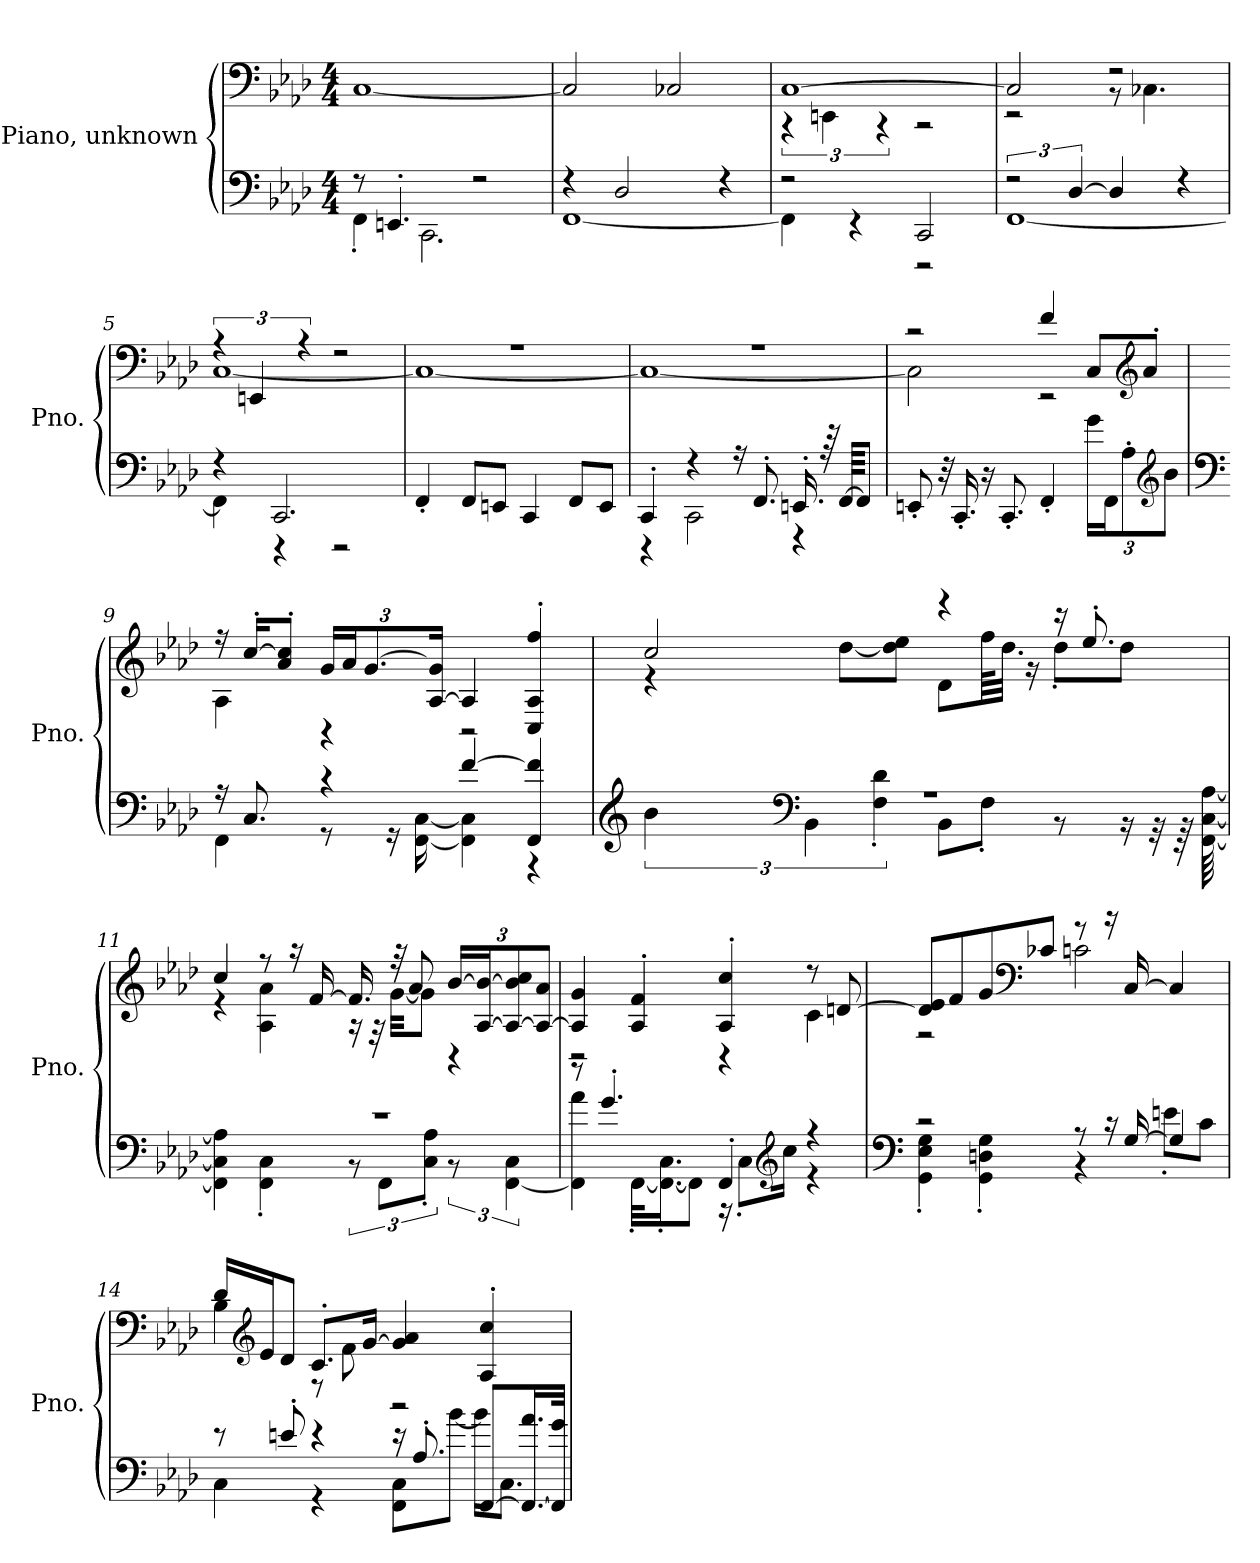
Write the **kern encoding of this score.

**kern	**kern
*part1	*part1
*staff2	*staff1
*I"Piano, unknown	*
*I'Pno.	*
*clefF4	*clefF4
*k[b-e-a-d-]	*k[b-e-a-d-]
*M4/4	*M4/4
*MM169	*MM169
=1	=1
*^	*
8r	4FF'\	[1C
4.EEn'/	.	.
.	2.CC\	.
2r	.	.
=2	=2	=2
4r	[1FF	2C/]
2D-/	.	.
.	.	2C-X/
4r	.	.
=3	=3	=3
*	*	*^
2r	4FF\]	[1C	6r
.	.	.	6EEn\
.	4r	.	.
.	.	.	6r
2CC/	2r	.	2r
=4	=4	=4	=4
3r	[1FF	2C/]	2r
[6D-/	.	.	.
4D-/]	.	2r	8r
.	.	.	4.C-X\
4r	.	.	.
=5	=5	=5	=5
4r	4FF\]	6r	[1C
.	.	6EEn/	.
2.CC/	4r	.	.
.	.	6r	.
.	2r	2r	.
*v	*v	*	*
=6	=6	=6
4FF'/	1r	1C_
8FF/L	.	.
8EEn/J	.	.
4CC/	.	.
8FF/L	.	.
8EE/J	.	.
!!LO:LB:g=z	!!
=7	=7	=7
*^	*	*
4CC'/	4r	1r	1C_
4r	2CC\	.	.
16r	.	.	.
8.FF'/	.	.	.
16.EEn'/	4r	.	.
64r	.	.	.
[64FF/KKKL	.	.	.
8FF/J]	.	.	.
*v	*v	*	*
=8	=8	=8
8EEn'/	2r	2C\]
32r	.	.
16.CC'/	.	.
16r	.	.
8.CC'/	.	.
4FF'/	4f/	2r
*Xbrackettup	*	*
24g\LL	8C/L	.
24FF\J	.	.
12A-'\	.	.
*	*clefG2	*
.	8a-'/J	.
*clefG2	*	*
12b-\J	.	.
=9	=9	=9
*clefF4	*	*
*^	*	*
16r	4FF\	16r	4A-\
8.C/	.	[16cc'/KL	.
.	.	8a-/' 8cc/]'J	.
*	*	*Xbrackettup	*
4r	8r	24g/LL	4r
.	.	24a-/J	.
.	.	[12.g/	.
.	16r	.	.
.	[16FF\ [16C\	.	.
.	.	[24A-/ 24g/]Jk	.
[4f/	4FF\] 4C\]	4A-/]	2r
4FF/ 4f/]	4r	4C/' 4A-/' 4ff/'	.
!!LO:LB:g=z	!!
=10	=10	=10	=10
*clefG2	*	*	*
*	*brackettup	*	*
1r	6b-\	2cc/	4r
*clefF4	*	*	*
.	6BB-\	.	.
.	.	.	[8dd-\L
.	6F\' 6d-\'	.	.
.	.	.	8dd-\] 8ee-\J
.	8BB-\L	4r	8d-\L
.	8F'\J	.	64ff\KLL
.	.	.	32.dd-\JJJ
.	.	.	16r
.	8r	16r	8dd-'\L
.	.	8.ee-'/	.
.	16r	.	8dd-\J
.	32r	.	.
.	64r	.	.
.	[64FF\ [64C\ [64A-\	.	.
=11	=11	=11	=11
1r	4FF\] 4C\] 4A-\]	4cc/	4r
.	4FF\' 4C\'	8r	4A-\ 4a-\
.	.	16r	.
.	.	[16f/	.
.	12r	16.f/]	16r
.	.	.	32r
.	12FF\L	.	.
.	.	32r	[32g\KKL
.	.	8a-/	8g\J]
.	12C\' 12A-\'J	.	.
.	12r	[24b-/LL	4r
.	.	[24A-/ 24b-/_J	.
.	[6FF\ 6C\	12A-/_ 12b-/] 12cc/	.
.	.	12A-/_ 12a-/J	.
!!LO:LB:g=z	!!
=12	=12	=12	=12
8r	4FF\] 4a-\	4A-/] 4g/	2r
4.g'/	.	.	.
.	[32FF'\KLL	4A-/' 4f/'	.
.	16.FF\_' 16.C\'J	.	.
.	8FF\J]	.	.
4FF'/	16r	4A-/' 4cc/'	4r
.	8C'\L	.	.
*clefG2	*	*	*
.	16cc\Jk	.	.
4r	4r	8r	4c\
.	.	[8dn/	.
=13	=13	=13	=13
*clefF4	*	*	*
2r	4GG\' 4E-\' 4G\'	8d/] 8e-/L	2r
.	.	8f/	.
.	4GG\' 4Dn\' 4G\'	8g/	.
*	*	*clefF4	*
.	.	8c-X/J	.
8r	4r	8r	2cn\
16r	.	16r	.
[16G/	.	[16C/	.
4G/]	8en'\L	4C/]	.
.	8c\J	.	.
!!LO:LB:g=z	!!
=14	=14	=14	=14
8r	4C\	16d-/LL	4B-\
*	*	*clefG2	*
.	.	16e-/J	.
8en'/	.	8d-/J	.
4r	4r	8.c'/L	8r
.	.	.	8f\
.	.	[16g/Jk	.
16r	8FF\ 8C\L	4g/] 4a-/	2r
8.A-'/	.	.	.
.	[8b-\J	.	.
[8FF/L	16b-\KL]	4A-/' 4cc/'	.
.	8.C\J	.	.
16.FF/_ 16.a-/L	.	.	.
32FF/] 32g/JJk	.	.	.
*v	*v	*	*
*	*v	*v
=	=
*-	*-
